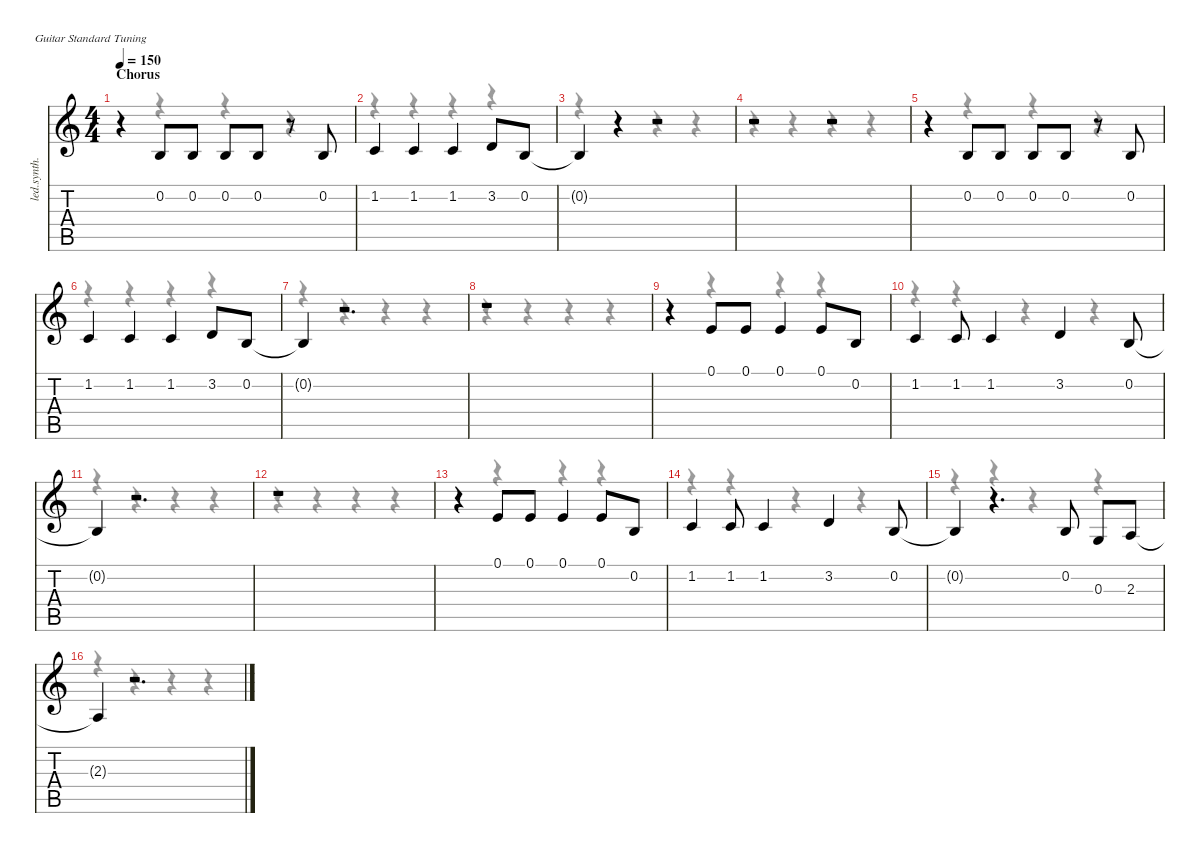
\defaultSystemsLayout 4
\hideDynamics
\bracketExtendMode nobrackets
\otherSystemsTrackNameOrientation horizontal
\track ("Vocal" "led.synth.") {instrument lead6voice}
\staff {score tabs}
\tuning (E4 B3 G3 D3 A2 E2)
\voice
\ts (4 4)
\section ("" "Chorus")
\tempo 150
\clef g2
\ks c
r.4{dy f beam Up} 0.2.8{beam Up} 0.2.8{beam Up} 0.2.8{beam Up} 0.2.8{beam Up} r.8{beam Up} 0.2.8{beam Up} |
1.2.4{beam Up} 1.2.4{beam Up} 1.2.4{beam Up} 3.2.8{beam Up} 0.2.8{beam Up} |
0.2{t}.4{beam Up} r.4{beam Up} r.2{beam Up} |
r.2{beam Up} r.2{beam Up} |
r.4{beam Up} 0.2.8{beam Up} 0.2.8{beam Up} 0.2.8{beam Up} 0.2.8{beam Up} r.8{beam Up} 0.2.8{beam Up} |
1.2.4{beam Up} 1.2.4{beam Up} 1.2.4{beam Up} 3.2.8{beam Up} 0.2.8{beam Up} |
0.2{t}.4{beam Up} r.2{d beam Up} |
r.1{beam Up} |
r.4{beam Up} 0.1.8{beam Up} 0.1.8{beam Up} 0.1.4{beam Up} 0.1.8{beam Up} 0.2.8{beam Up} |
1.2.4{beam Up} 1.2.8{beam Up} 1.2.4{beam Up} 3.2.4{beam Up} 0.2.8{beam Up} |
0.2{t}.4{beam Up} r.2{d beam Up} |
r.1{beam Up} |
r.4{beam Up} 0.1.8{beam Up} 0.1.8{beam Up} 0.1.4{beam Up} 0.1.8{beam Up} 0.2.8{beam Up} |
1.2.4{beam Up} 1.2.8{beam Up} 1.2.4{beam Up} 3.2.4{beam Up} 0.2.8{beam Up} |
0.2{t}.4{beam Up} r.4{d beam Up} 0.2.8{beam Up} 0.3.8{beam Up} 2.3.8{beam Up} |
2.3{t}.4{beam Up} r.2{d beam Up}
\voice
\clef g2
\ottava regular
\simile none
\ks c
r.4{dy mf beam Down} r.4{beam Down} r.4{beam Down} r.4{beam Down} |
r.4{beam Down} r.4{beam Down} r.4{beam Down} r.4{beam Down} |
r.4{beam Down} r.4{beam Down} r.4{beam Down} r.4{beam Down} |
r.4{beam Down} r.4{beam Down} r.4{beam Down} r.4{beam Down} |
r.4{beam Down} r.4{beam Down} r.4{beam Down} r.4{beam Down} |
r.4{beam Down} r.4{beam Down} r.4{beam Down} r.4{beam Down} |
r.4{beam Down} r.4{beam Down} r.4{beam Down} r.4{beam Down} |
r.4{beam Down} r.4{beam Down} r.4{beam Down} r.4{beam Down} |
r.4{beam Down} r.4{beam Down} r.4{beam Down} r.4{beam Down} |
r.4{beam Down} r.4{beam Down} r.4{beam Down} r.4{beam Down} |
r.4{beam Down} r.4{beam Down} r.4{beam Down} r.4{beam Down} |
r.4{beam Down} r.4{beam Down} r.4{beam Down} r.4{beam Down} |
r.4{beam Down} r.4{beam Down} r.4{beam Down} r.4{beam Down} |
r.4{beam Down} r.4{beam Down} r.4{beam Down} r.4{beam Down} |
r.4{beam Down} r.4{beam Down} r.4{beam Down} r.4{beam Down} |
r.4{beam Down} r.4{beam Down} r.4{beam Down} r.4{beam Down}
